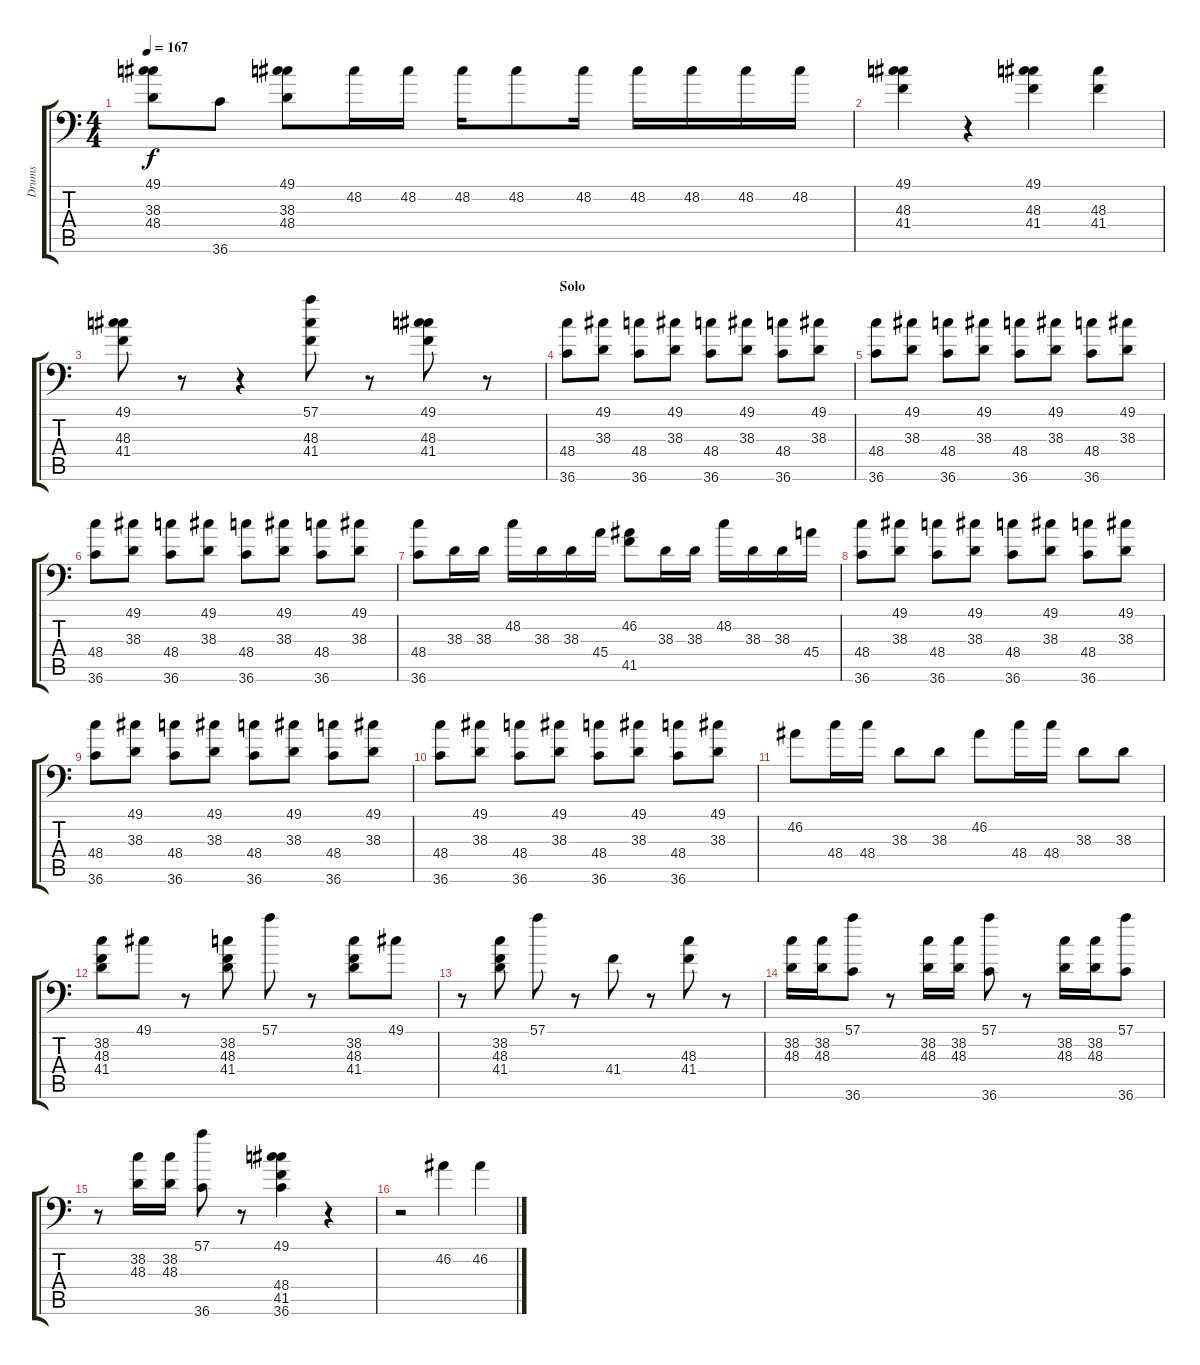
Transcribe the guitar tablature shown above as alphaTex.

\track ("Drums" "Drums") {instrument acousticgrandpiano}
\staff {score tabs}
\tuning (C-1 C-1 C-1 C-1 C-1 C-1) {hide}
\ts (4 4)
\tempo 167
\clef f4
\ks c
(49.1 38.3 48.4).8{dy f} 36.6.8 (49.1 38.3 48.4).8 48.2.16 48.2.16 48.2.16 48.2.8 48.2.16 48.2.16 48.2.16 48.2.16 48.2.16 |
(49.1 48.3 41.4).4 r.4 (49.1 48.3 41.4).4 (48.3 41.4).4 |
(49.1 48.3 41.4).8 r.8 r.4 (57.1 48.3 41.4).8 r.8 (49.1 48.3 41.4).8 r.8 |
\section ("" "Solo")
(48.4 36.6).8 (49.1 38.3).8 (48.4 36.6).8 (49.1 38.3).8 (48.4 36.6).8 (49.1 38.3).8 (48.4 36.6).8 (49.1 38.3).8 |
(48.4 36.6).8 (49.1 38.3).8 (48.4 36.6).8 (49.1 38.3).8 (48.4 36.6).8 (49.1 38.3).8 (48.4 36.6).8 (49.1 38.3).8 |
(48.4 36.6).8 (49.1 38.3).8 (48.4 36.6).8 (49.1 38.3).8 (48.4 36.6).8 (49.1 38.3).8 (48.4 36.6).8 (49.1 38.3).8 |
(48.4 36.6).8 38.3.16 38.3.16 48.2.16 38.3.16 38.3.16 45.4.16 (46.2 41.5).8 38.3.16 38.3.16 48.2.16 38.3.16 38.3.16 45.4.16 |
(48.4 36.6).8 (49.1 38.3).8 (48.4 36.6).8 (49.1 38.3).8 (48.4 36.6).8 (49.1 38.3).8 (48.4 36.6).8 (49.1 38.3).8 |
(48.4 36.6).8 (49.1 38.3).8 (48.4 36.6).8 (49.1 38.3).8 (48.4 36.6).8 (49.1 38.3).8 (48.4 36.6).8 (49.1 38.3).8 |
(48.4 36.6).8 (49.1 38.3).8 (48.4 36.6).8 (49.1 38.3).8 (48.4 36.6).8 (49.1 38.3).8 (48.4 36.6).8 (49.1 38.3).8 |
46.2.8 48.4.16 48.4.16 38.3.8 38.3.8 46.2.8 48.4.16 48.4.16 38.3.8 38.3.8 |
(38.2 48.3 41.4).8 49.1.8 r.8 (38.2 48.3 41.4).8 57.1.8 r.8 (38.2 48.3 41.4).8 49.1.8 |
r.8 (38.2 48.3 41.4).8 57.1.8 r.8 41.4.8 r.8 (48.3 41.4).8 r.8 |
(38.2 48.3).16 (38.2 48.3).16 (57.1 36.6).8 r.8 (38.2 48.3).16 (38.2 48.3).16 (57.1 36.6).8 r.8 (38.2 48.3).16 (38.2 48.3).16 (57.1 36.6).8 |
r.8 (38.2 48.3).16 (38.2 48.3).16 (57.1 36.6).8 r.8 (49.1 48.4 41.5 36.6).4 r.4 |
r.2 46.2.4 46.2.4
